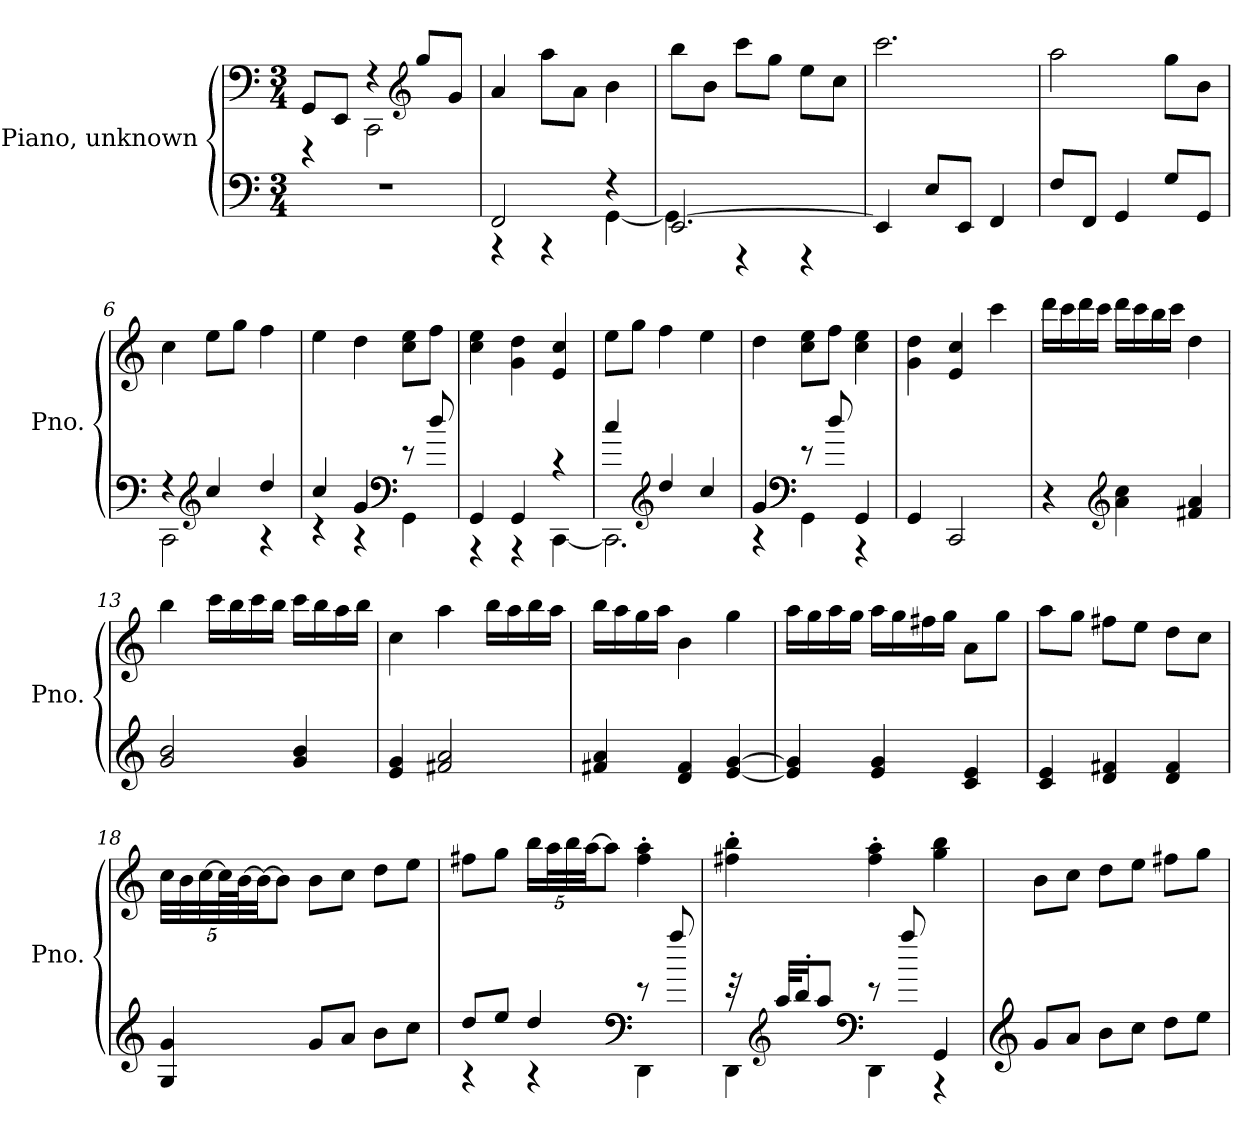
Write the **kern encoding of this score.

**kern	**kern
*part1	*part1
*staff2	*staff1
*I"Piano, unknown	*
*I'Pno.	*
*clefF4	*clefF4
*k[]	*k[]
*M3/4	*M3/4
*MM169	*MM169
=1	=1
*	*^
2.r	8GG/L	4r
.	8EE/J	.
.	4r	2CC\
*	*clefG2	*
.	8gg/L	.
.	8g/J	.
*	*v	*v
=2	=2
*^	*
2FF/	4r	4a/
.	4r	8aa\L
.	.	8a\J
4r	[4GG\	4b\
=3	=3	=3
[2.EE/	4GG\]	8bb\L
.	.	8b\J
.	4r	8ccc\L
.	.	8gg\J
.	4r	8ee\L
.	.	8cc\J
*v	*v	*
=4	=4
4EE/]	2.ccc\
8E/L	.
8EE/J	.
4FF/	.
=5	=5
8F/L	2aa\
8FF/J	.
4GG/	.
8G/L	8gg\L
8GG/J	8b\J
=6	=6
*^	*
4r	2CC\	4cc\
*clefG2	*	*
4cc/	.	8ee\L
.	.	8gg\J
4dd/	4r	4ff\
!!LO:LB:g=z
=7	=7	=7
4cc/	4r	4ee\
4g/	4r	4dd\
*clefF4	*	*
8r	4GG\	8cc\ 8ee\L
8dd/	.	8ff\J
=8	=8	=8
4GG/	4r	4cc\ 4ee\
4GG/	4r	4g\ 4dd\
4r	[4CC\	4e/ 4cc/
=9	=9	=9
4cc/	2.CC\]	8ee\L
.	.	8gg\J
*clefG2	*	*
4dd/	.	4ff\
4cc/	.	4ee\
=10	=10	=10
4g/	4r	4dd\
*clefF4	*	*
8r	4GG\	8cc\ 8ee\L
8dd/	.	8ff\J
4GG/	4r	4cc\ 4ee\
*v	*v	*
=11	=11
4GG/	4g\ 4dd\
2CC/	4e/ 4cc/
.	4ccc\
=12	=12
4r	16ddd\LL
.	16ccc\
.	16ddd\
.	16ccc\JJ
*clefG2	*
4a\ 4cc\	16ddd\LL
.	16ccc\
.	16bb\
.	16ccc\JJ
4f#X/ 4a/	4dd\
!!LO:LB:g=z
=13	=13
2g/ 2b/	4bb\
.	16ccc\LL
.	16bb\
.	16ccc\
.	16bb\JJ
4g/ 4b/	16ccc\LL
.	16bb\
.	16aa\
.	16bb\JJ
=14	=14
4e/ 4g/	4cc\
2f#X/ 2a/	4aa\
.	16bb\LL
.	16aa\
.	16bb\
.	16aa\JJ
=15	=15
4f#X/ 4a/	16bb\LL
.	16aa\
.	16gg\
.	16aa\JJ
4d/ 4f#/	4b\
[4e/ [4g/	4gg\
=16	=16
4e/] 4g/]	16aa\LL
.	16gg\
.	16aa\
.	16gg\JJ
4e/ 4g/	16aa\LL
.	16gg\
.	16ff#X\
.	16gg\JJ
4c/ 4e/	8a\L
.	8gg\J
!!LO:LB:g=z
=17	=17
4c/ 4e/	8aa\L
.	8gg\J
4d/ 4f#X/	8ff#X\L
.	8ee\J
4d/ 4f#/	8dd\L
.	8cc\J
=18	=18
*	*Xbrackettup
4G/ 4g/	40cc\LLL
.	40b\
.	[40cc\
.	80cc\L]
.	[80b\J
.	40b\JJ_
.	8b\J]
8g/L	8b\L
8a/J	8cc\J
8b\L	8dd\L
8cc\J	8ee\J
=19	=19
*^	*
8dd/L	4r	8ff#X\L
8ee/J	.	8gg\J
4dd/	4r	20bb\LL
.	.	40aa\L
.	.	40bb\
.	.	[40aa\JJ
.	.	8aa\J]
*clefF4	*	*
8r	4DD\	4ff#\' 4aa\'
8aa/	.	.
=20	=20	=20
32r	4DD\	4ff#X\' 4bb\'
*clefG2	*	*
32aa/KLL	.	.
16bb'/J	.	.
8aa/J	.	.
*clefF4	*	*
8r	4DD\	4ff#\' 4aa\'
8aa/	.	.
4GG/	4r	4gg\ 4bb\
*v	*v	*
!!LO:LB:g=z
=21	=21
*clefG2	*
8g/L	8b\L
8a/J	8cc\J
8b\L	8dd\L
8cc\J	8ee\J
8dd\L	8ff#X\L
8ee\J	8gg\J
=	=
*-	*-
